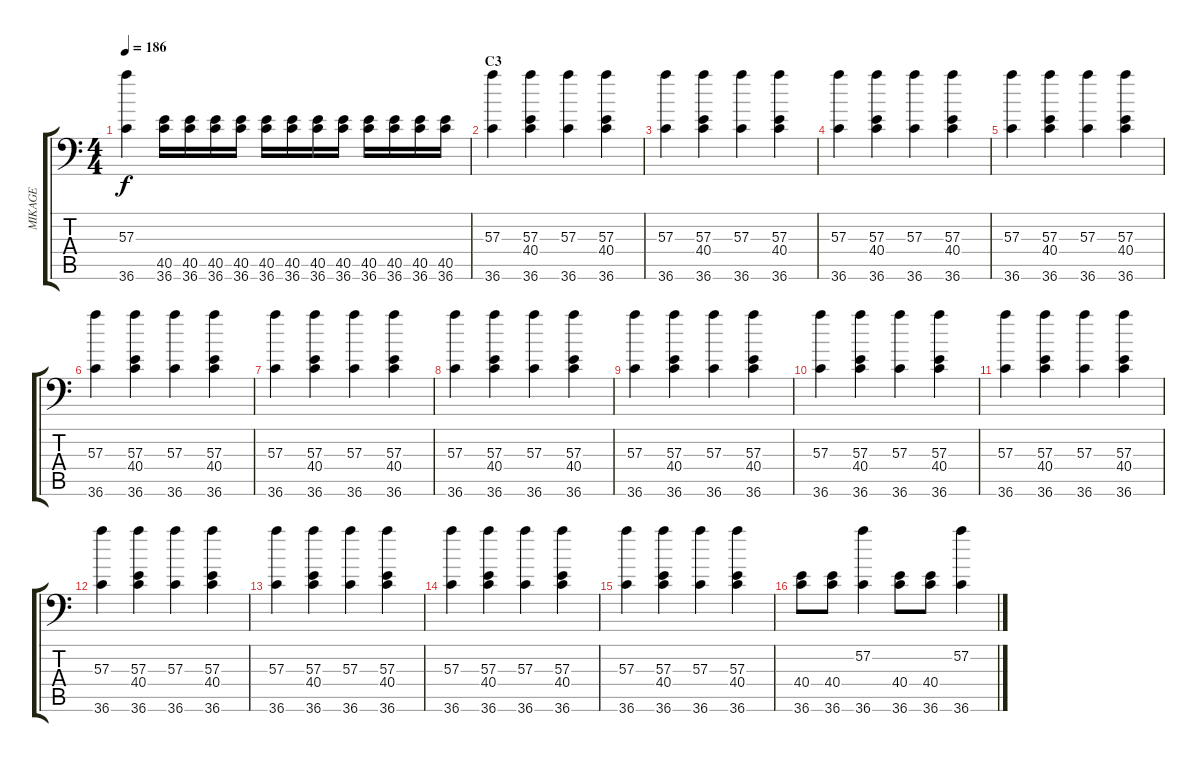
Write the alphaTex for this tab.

\track ("MIKAGE" "MIKAGE") {instrument acousticgrandpiano}
\staff {score tabs}
\tuning (C-1 C-1 C-1 C-1 C-1 C-1) {hide}
\ts (4 4)
\tempo 186
\clef f4
\ks c
(57.3 36.6).4{dy f} (40.5 36.6).16 (40.5 36.6).16 (40.5 36.6).16 (40.5 36.6).16 (40.5 36.6).16 (40.5 36.6).16 (40.5 36.6).16 (40.5 36.6).16 (40.5 36.6).16 (40.5 36.6).16 (40.5 36.6).16 (40.5 36.6).16 |
\section ("" "C3")
(57.3 36.6).4 (57.3 40.4 36.6).4 (57.3 36.6).4 (57.3 40.4 36.6).4 |
(57.3 36.6).4 (57.3 40.4 36.6).4 (57.3 36.6).4 (57.3 40.4 36.6).4 |
(57.3 36.6).4 (57.3 40.4 36.6).4 (57.3 36.6).4 (57.3 40.4 36.6).4 |
(57.3 36.6).4 (57.3 40.4 36.6).4 (57.3 36.6).4 (57.3 40.4 36.6).4 |
(57.3 36.6).4 (57.3 40.4 36.6).4 (57.3 36.6).4 (57.3 40.4 36.6).4 |
(57.3 36.6).4 (57.3 40.4 36.6).4 (57.3 36.6).4 (57.3 40.4 36.6).4 |
(57.3 36.6).4 (57.3 40.4 36.6).4 (57.3 36.6).4 (57.3 40.4 36.6).4 |
(57.3 36.6).4 (57.3 40.4 36.6).4 (57.3 36.6).4 (57.3 40.4 36.6).4 |
(57.3 36.6).4 (57.3 40.4 36.6).4 (57.3 36.6).4 (57.3 40.4 36.6).4 |
(57.3 36.6).4 (57.3 40.4 36.6).4 (57.3 36.6).4 (57.3 40.4 36.6).4 |
(57.3 36.6).4 (57.3 40.4 36.6).4 (57.3 36.6).4 (57.3 40.4 36.6).4 |
(57.3 36.6).4 (57.3 40.4 36.6).4 (57.3 36.6).4 (57.3 40.4 36.6).4 |
(57.3 36.6).4 (57.3 40.4 36.6).4 (57.3 36.6).4 (57.3 40.4 36.6).4 |
(57.3 36.6).4 (57.3 40.4 36.6).4 (57.3 36.6).4 (57.3 40.4 36.6).4 |
(40.4 36.6).8 (40.4 36.6).8 (57.2 36.6).4 (40.4 36.6).8 (40.4 36.6).8 (57.2 36.6).4
